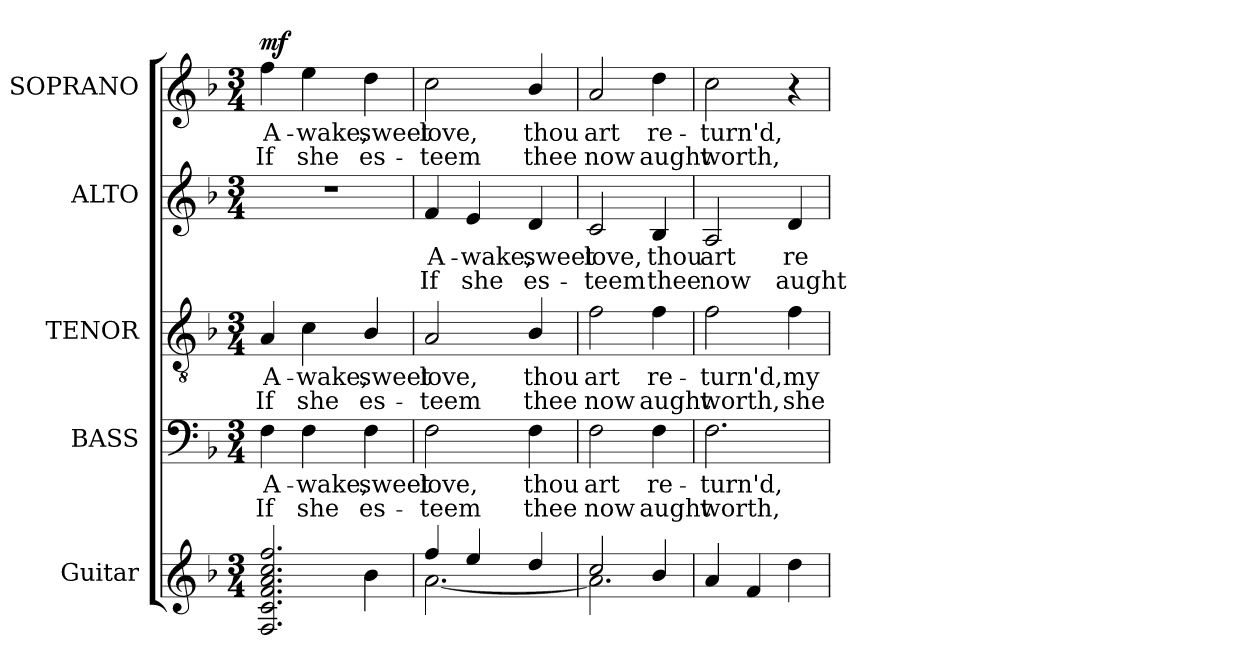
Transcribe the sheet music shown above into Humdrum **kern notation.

**kern	**kern	**text	**text	**kern	**text	**text	**kern	**text	**text	**kern	**text	**text	**dynam
*part5	*part4	*part4	*part4	*part3	*part3	*part3	*part2	*part2	*part2	*part1	*part1	*part1	*part1
*staff5	*staff4	*staff4	*staff4	*staff3	*staff3	*staff3	*staff2	*staff2	*staff2	*staff1	*staff1	*staff1	*staff1
*I"Guitar	*I"BASS	*	*	*I"TENOR	*	*	*I"ALTO	*	*	*I"SOPRANO	*	*	*
*	*I'B.	*	*	*I'T.	*	*	*I'A.	*	*	*I'S.	*	*	*
!!LO:PB:g=z
*clefG2	*clefF4	*	*	*clefGv2	*	*	*clefG2	*	*	*clefG2	*	*	*
*ITrd7c12	*	*	*	*ITrd7c12	*	*	*	*	*	*	*	*	*
*k[b-]	*k[b-]	*	*	*k[b-]	*	*	*k[b-]	*	*	*k[b-]	*	*	*
*F:	*F:	*	*	*F:	*	*	*F:	*	*	*F:	*	*	*
*M3/4	*M3/4	*	*	*M3/4	*	*	*M3/4	*	*	*M3/4	*	*	*
=1	=1	=1	=1	=1	=1	=1	=1	=1	=1	=1	=1	=1	=1
*^	*	*	*	*	*	*	*	*	*	*	*	*	*
!	!	!	!LO:LY:b:color=#000000	!LO:LY:b:color=#000000	!	!	!	!	!	!	!	!	!	!
!	!	!	!	!	!	!LO:LY:b:color=#000000	!LO:LY:b:color=#000000	!LO:N:vis=1	!	!	!	!	!	!
!	!	!	!	!	!	!	!	!	!	!	!	!LO:LY:b:color=#000000	!LO:LY:b:color=#000000	!
2.FFi/ 2.Ci 2.Fi 2.Ai 2.ci 2.fi	2ryy	4Fi\	A-	If	4AAi/	A-	If	2.r	.	.	4ffi\	A-	If	mf
!	!	!	!LO:LY:b:color=#000000	!LO:LY:b:color=#000000	!	!	!	!	!	!	!	!	!	!
!	!	!	!	!	!	!LO:LY:b:color=#000000	!LO:LY:b:color=#000000	!	!	!	!	!	!	!
!	!	!	!	!	!	!	!	!	!	!	!	!LO:LY:b:color=#000000	!LO:LY:b:color=#000000	!
.	.	4Fi\	-wake,	she	4Ci\	-wake,	she	.	.	.	4eei\	-wake,	she	.
!	!	!	!LO:LY:b:color=#000000	!LO:LY:b:color=#000000	!	!	!	!	!	!	!	!	!	!
!	!	!	!	!	!	!LO:LY:b:color=#000000	!LO:LY:b:color=#000000	!	!	!	!	!	!	!
!	!	!	!	!	!	!	!	!	!	!	!	!LO:LY:b:color=#000000	!LO:LY:b:color=#000000	!
.	4B-i\	4Fi\	sweet	es-	4BB-i/	sweet	es-	.	.	.	4ddi\	sweet	es-	.
=2	=2	=2	=2	=2	=2	=2	=2	=2	=2	=2	=2	=2	=2	=2
!	!	!	!LO:LY:b:color=#000000	!LO:LY:b:color=#000000	!	!	!	!	!	!	!	!	!	!
!	!	!	!	!	!	!LO:LY:b:color=#000000	!LO:LY:b:color=#000000	!	!	!	!	!	!	!
!	!	!	!	!	!	!	!	!	!LO:LY:b:color=#000000	!LO:LY:b:color=#000000	!	!	!	!
!	!	!	!	!	!	!	!	!	!	!	!	!LO:LY:b:color=#000000	!LO:LY:b:color=#000000	!
4fi/	[2.Ai\	2Fi\	love,	-teem	2AAi/	love,	-teem	4fi/	A-	If	2cci\	love,	-teem	.
!	!	!	!	!	!	!	!	!	!LO:LY:b:color=#000000	!LO:LY:b:color=#000000	!	!	!	!
4ei/	.	.	.	.	.	.	.	4ei/	-wake,	she	.	.	.	.
!	!	!	!LO:LY:b:color=#000000	!LO:LY:b:color=#000000	!	!	!	!	!	!	!	!	!	!
!	!	!	!	!	!	!LO:LY:b:color=#000000	!LO:LY:b:color=#000000	!	!	!	!	!	!	!
!	!	!	!	!	!	!	!	!	!LO:LY:b:color=#000000	!LO:LY:b:color=#000000	!	!	!	!
!	!	!	!	!	!	!	!	!	!	!	!	!LO:LY:b:color=#000000	!LO:LY:b:color=#000000	!
4di/	.	4Fi\	thou	thee	4BB-i/	thou	thee	4di/	sweet	es-	4b-i/	thou	thee	.
=3	=3	=3	=3	=3	=3	=3	=3	=3	=3	=3	=3	=3	=3	=3
!	!	!	!LO:LY:b:color=#000000	!LO:LY:b:color=#000000	!	!	!	!	!	!	!	!	!	!
!	!	!	!	!	!	!LO:LY:b:color=#000000	!LO:LY:b:color=#000000	!	!	!	!	!	!	!
!	!	!	!	!	!	!	!	!	!LO:LY:b:color=#000000	!LO:LY:b:color=#000000	!	!	!	!
!	!	!	!	!	!	!	!	!	!	!	!	!LO:LY:b:color=#000000	!LO:LY:b:color=#000000	!
2ci/	2.Ai\]	2Fi\	art	now	2Fi\	art	now	2ci/	love,	-teem	2ai/	art	now	.
!	!	!	!LO:LY:b:color=#000000	!LO:LY:b:color=#000000	!	!	!	!	!	!	!	!	!	!
!	!	!	!	!	!	!LO:LY:b:color=#000000	!LO:LY:b:color=#000000	!	!	!	!	!	!	!
!	!	!	!	!	!	!	!	!	!LO:LY:b:color=#000000	!LO:LY:b:color=#000000	!	!	!	!
!	!	!	!	!	!	!	!	!	!	!	!	!LO:LY:b:color=#000000	!LO:LY:b:color=#000000	!
4B-i/	.	4Fi\	re-	aught	4Fi\	re-	aught	4B-i/	thou	thee	4ddi\	re-	aught	.
*v	*v	*	*	*	*	*	*	*	*	*	*	*	*	*
=4	=4	=4	=4	=4	=4	=4	=4	=4	=4	=4	=4	=4	=4
!	!	!LO:LY:b:color=#000000	!LO:LY:b:color=#000000	!	!	!	!	!	!	!	!	!	!
!	!	!	!	!	!LO:LY:b:color=#000000	!LO:LY:b:color=#000000	!	!	!	!	!	!	!
!	!	!	!	!	!	!	!	!LO:LY:b:color=#000000	!LO:LY:b:color=#000000	!	!	!	!
!	!	!	!	!	!	!	!	!	!	!	!LO:LY:b:color=#000000	!LO:LY:b:color=#000000	!
4Ai/	2.Fi\	-turn'd,	worth,	2Fi\	-turn'd,	worth,	2Ai/	art	now	2cci\	-turn'd,	worth,	.
4Fi/	.	.	.	.	.	.	.	.	.	.	.	.	.
!	!	!	!	!	!LO:LY:b:color=#000000	!LO:LY:b:color=#000000	!	!	!	!	!	!	!
!	!	!	!	!	!	!	!	!LO:LY:b:color=#000000	!LO:LY:b:color=#000000	!	!	!	!
4di\	.	.	.	4Fi\	my	she	4di/	re-	aught	4r	.	.	.
=	=	=	=	=	=	=	=	=	=	=	=	=	=
*-	*-	*-	*-	*-	*-	*-	*-	*-	*-	*-	*-	*-	*-
